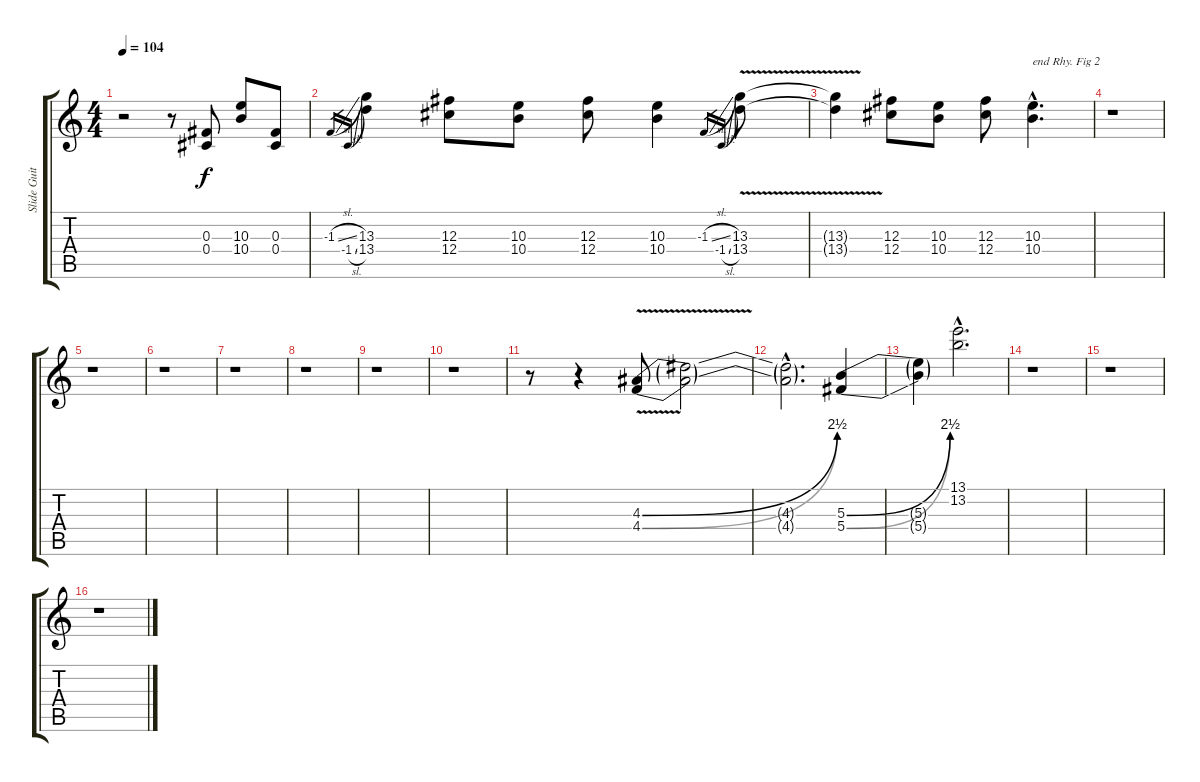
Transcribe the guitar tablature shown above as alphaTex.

\track ("Slide Guitar" "Slide Guit") {instrument overdrivenguitar}
\staff {score tabs}
\tuning (Eb4 Bb3 Gb3 Db3 Ab2 Eb2) {hide}
\ts (4 4)
\tempo 104
\clef g2
\ks c
r.2{dy f} r.8 (0.3 0.4).8 (10.3 10.4).8 (0.3 0.4).8 |
-1.3{sl}.16{gr} -1.4{sl}.16{gr} (13.3 13.4).4 (12.3 12.4).8 (10.3 10.4).8 (12.3 12.4).8 (10.3 10.4).4 -1.3{sl}.16{gr} -1.4{sl}.16{gr} (13.3{v} 13.4{v}).8 |
(13.3{t} 13.4{t}).4 (12.3 12.4).8 (10.3 10.4).8 (12.3 12.4).8 (10.3{hac} 10.4{hac}).4{d txt "end Rhy. Fig 2"} |
r.1 |
r.1 |
r.1 |
r.1 |
r.1 |
r.1 |
r.1 |
r.8 r.4 (4.3{be (bend 0 0 60 10) v} 4.4{be (bend 0 0 60 10) v}).8 (4.3{t} 4.4{t}).2 |
(4.3{hac t} 4.4{hac t}).2{d} (5.3{be (bend 0 0 60 10)} 5.4{be (bend 0 0 60 10)}).4 |
(5.3{t} 5.4{t}).4 (13.1{hac} 13.2{hac}).2{d} |
r.1 |
r.1 |
r.1
